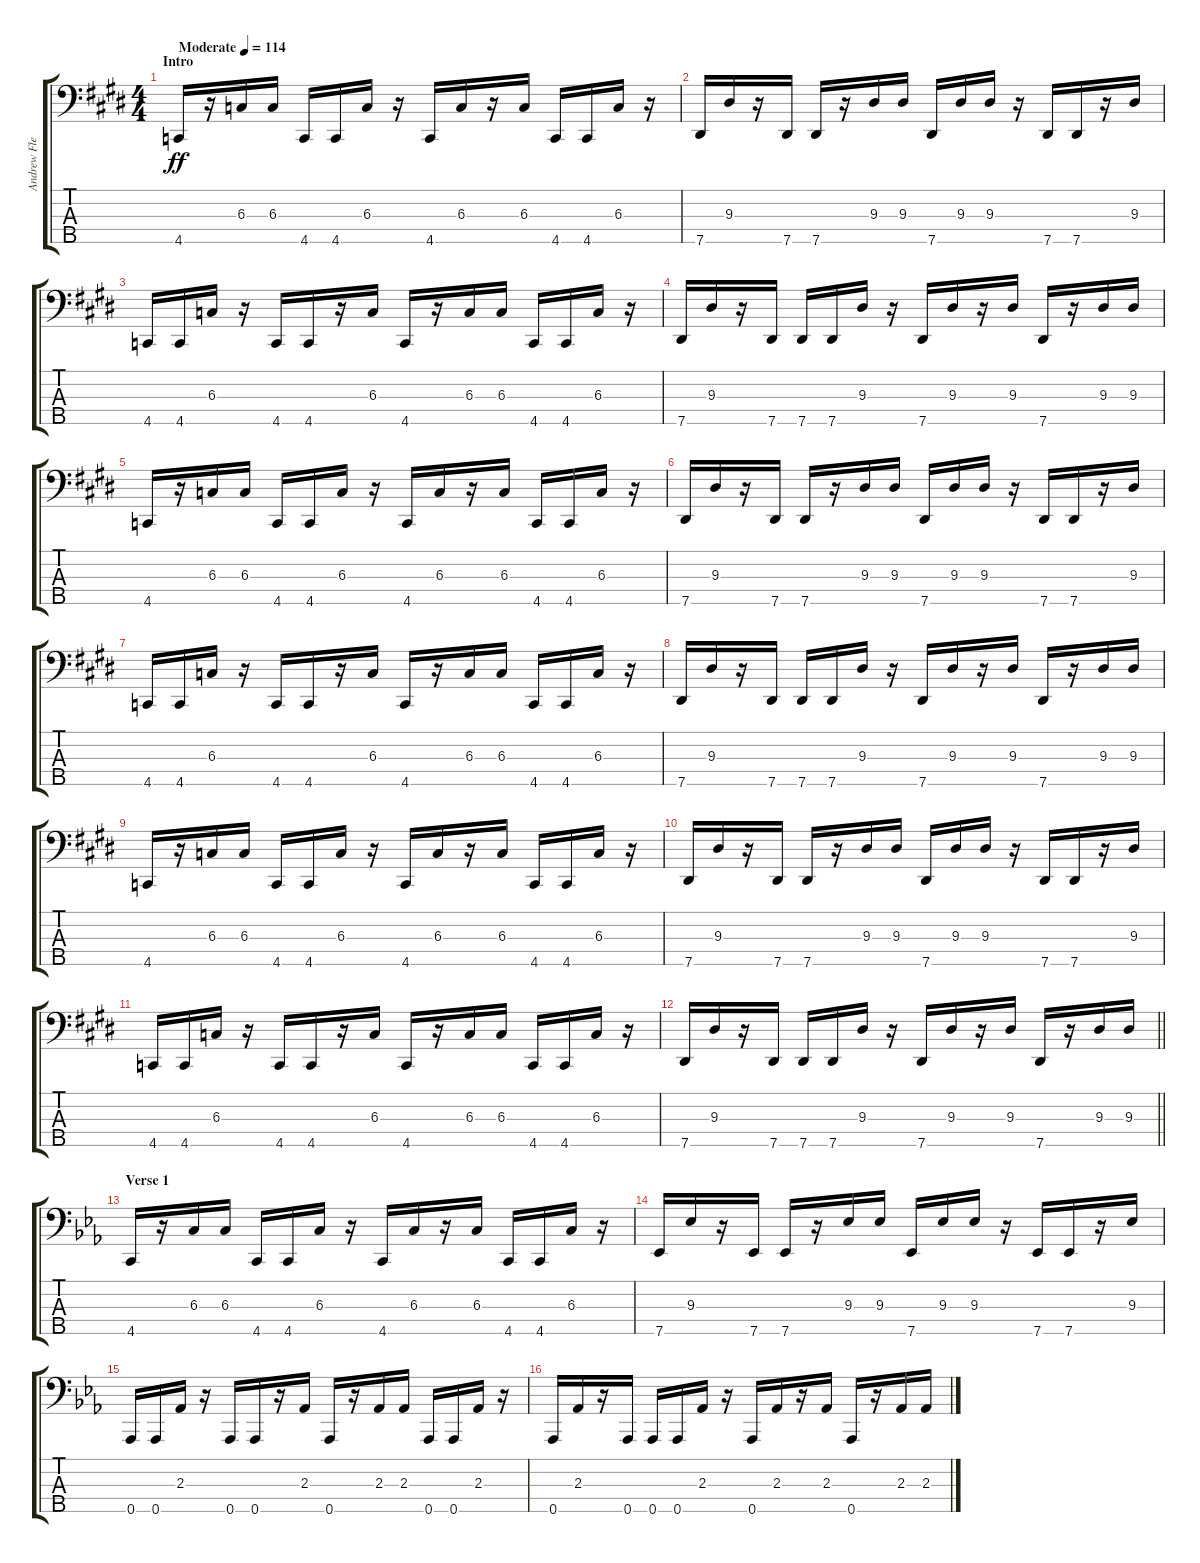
\track ("Andrew Flechter(Synth Bass)" "Andrew Fle") {instrument synthbass2}
\staff {score tabs}
\tuning (E2 B1 Gb1 Db1 Ab0) {hide}
\ts (4 4)
\section ("" "Intro")
\tempo (114 "Moderate")
\clef f4
\ks e
4.5.16{dy ff instrument synthbass2} r.16 6.3.16 6.3.16 4.5.16 4.5.16 6.3.16 r.16 4.5.16 6.3.16 r.16 6.3.16 4.5.16 4.5.16 6.3.16 r.16 |
\ks c#minor
7.5.16 9.3.16 r.16 7.5.16 7.5.16 r.16 9.3.16 9.3.16 7.5.16 9.3.16 9.3.16 r.16 7.5.16 7.5.16 r.16 9.3.16 |
4.5.16 4.5.16 6.3.16 r.16 4.5.16 4.5.16 r.16 6.3.16 4.5.16 r.16 6.3.16 6.3.16 4.5.16 4.5.16 6.3.16 r.16 |
7.5.16 9.3.16 r.16 7.5.16 7.5.16 7.5.16 9.3.16 r.16 7.5.16 9.3.16 r.16 9.3.16 7.5.16 r.16 9.3.16 9.3.16 |
\ks e
4.5.16 r.16 6.3.16 6.3.16 4.5.16 4.5.16 6.3.16 r.16 4.5.16 6.3.16 r.16 6.3.16 4.5.16 4.5.16 6.3.16 r.16 |
\ks c#minor
7.5.16 9.3.16 r.16 7.5.16 7.5.16 r.16 9.3.16 9.3.16 7.5.16 9.3.16 9.3.16 r.16 7.5.16 7.5.16 r.16 9.3.16 |
4.5.16 4.5.16 6.3.16 r.16 4.5.16 4.5.16 r.16 6.3.16 4.5.16 r.16 6.3.16 6.3.16 4.5.16 4.5.16 6.3.16 r.16 |
7.5.16 9.3.16 r.16 7.5.16 7.5.16 7.5.16 9.3.16 r.16 7.5.16 9.3.16 r.16 9.3.16 7.5.16 r.16 9.3.16 9.3.16 |
\ks e
4.5.16 r.16 6.3.16 6.3.16 4.5.16 4.5.16 6.3.16 r.16 4.5.16 6.3.16 r.16 6.3.16 4.5.16 4.5.16 6.3.16 r.16 |
\ks c#minor
7.5.16 9.3.16 r.16 7.5.16 7.5.16 r.16 9.3.16 9.3.16 7.5.16 9.3.16 9.3.16 r.16 7.5.16 7.5.16 r.16 9.3.16 |
4.5.16 4.5.16 6.3.16 r.16 4.5.16 4.5.16 r.16 6.3.16 4.5.16 r.16 6.3.16 6.3.16 4.5.16 4.5.16 6.3.16 r.16 |
\barLineRight lightlight
7.5.16 9.3.16 r.16 7.5.16 7.5.16 7.5.16 9.3.16 r.16 7.5.16 9.3.16 r.16 9.3.16 7.5.16 r.16 9.3.16 9.3.16 |
\section ("" "Verse 1")
\ks eb
4.5.16 r.16 6.3.16 6.3.16 4.5.16 4.5.16 6.3.16 r.16 4.5.16 6.3.16 r.16 6.3.16 4.5.16 4.5.16 6.3.16 r.16 |
7.5.16 9.3.16 r.16 7.5.16 7.5.16 r.16 9.3.16 9.3.16 7.5.16 9.3.16 9.3.16 r.16 7.5.16 7.5.16 r.16 9.3.16 |
0.5.16 0.5.16 2.3.16 r.16 0.5.16 0.5.16 r.16 2.3.16 0.5.16 r.16 2.3.16 2.3.16 0.5.16 0.5.16 2.3.16 r.16 |
0.5.16 2.3.16 r.16 0.5.16 0.5.16 0.5.16 2.3.16 r.16 0.5.16 2.3.16 r.16 2.3.16 0.5.16 r.16 2.3.16 2.3.16
